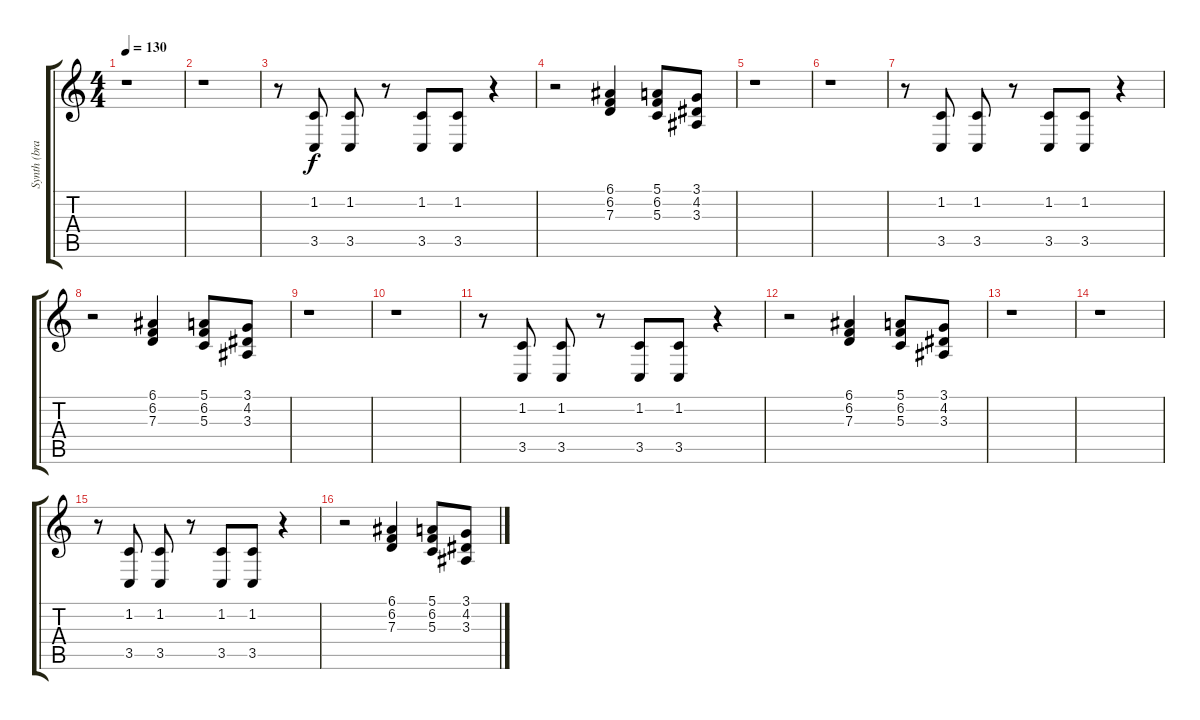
\track ("Synth (brass)" "Synth (bra") {instrument brasssection}
\staff {score tabs}
\tuning (E4 B3 G3 D3 A2 E2) {hide}
\ts (4 4)
\tempo 130
\clef g2
\ks c
r.1{dy f} |
r.1 |
r.8 (1.2 3.5).8 (1.2 3.5).8 r.8 (1.2 3.5).8 (1.2 3.5).8 r.4 |
r.2 (6.1 6.2 7.3).4 (5.1 6.2 5.3).8 (3.1 4.2 3.3).8 |
r.1 |
r.1 |
r.8 (1.2 3.5).8 (1.2 3.5).8 r.8 (1.2 3.5).8 (1.2 3.5).8 r.4 |
r.2 (6.1 6.2 7.3).4 (5.1 6.2 5.3).8 (3.1 4.2 3.3).8 |
r.1 |
r.1 |
r.8 (1.2 3.5).8 (1.2 3.5).8 r.8 (1.2 3.5).8 (1.2 3.5).8 r.4 |
r.2 (6.1 6.2 7.3).4 (5.1 6.2 5.3).8 (3.1 4.2 3.3).8 |
r.1 |
r.1 |
r.8 (1.2 3.5).8 (1.2 3.5).8 r.8 (1.2 3.5).8 (1.2 3.5).8 r.4 |
r.2 (6.1 6.2 7.3).4 (5.1 6.2 5.3).8 (3.1 4.2 3.3).8
